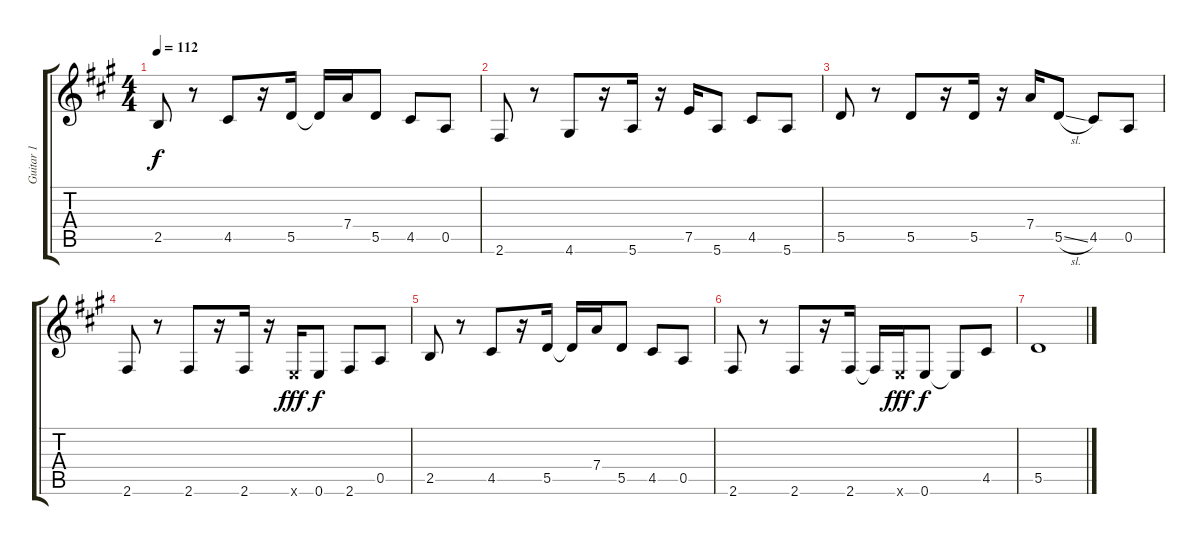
\track ("Guitar 1" "Guitar 1") {instrument distortionguitar}
\staff {score tabs}
\tuning (E4 B3 G3 D3 A2 E2) {hide}
\ts (4 4)
\tempo 112
\clef g2
\ks a
2.5.8{dy f} r.8 4.5.8 r.16 5.5.16 5.5{t}.16 7.4.16 5.5.8 4.5.8 0.5.8 |
2.6.8 r.8 4.6.8 r.16 5.6.16 r.16 7.5.16 5.6.8 4.5.8 5.6.8 |
5.5.8 r.8 5.5.8 r.16 5.5.16 r.16 7.4.16 5.5{sl}.8 4.5.8 0.5.8 |
2.6.8 r.8 2.6.8 r.16 2.6.16 r.16 0.6{x}.16{dy fff} 0.6.8{dy f} 2.6.8 0.5.8 |
2.5.8 r.8 4.5.8 r.16 5.5.16 5.5{t}.16 7.4.16 5.5.8 4.5.8 0.5.8 |
2.6.8 r.8 2.6.8 r.16 2.6.16 2.6{t}.16 0.6{x}.16{dy fff} 0.6.8{dy f} 0.6{t}.8 4.5.8 |
5.5.1
